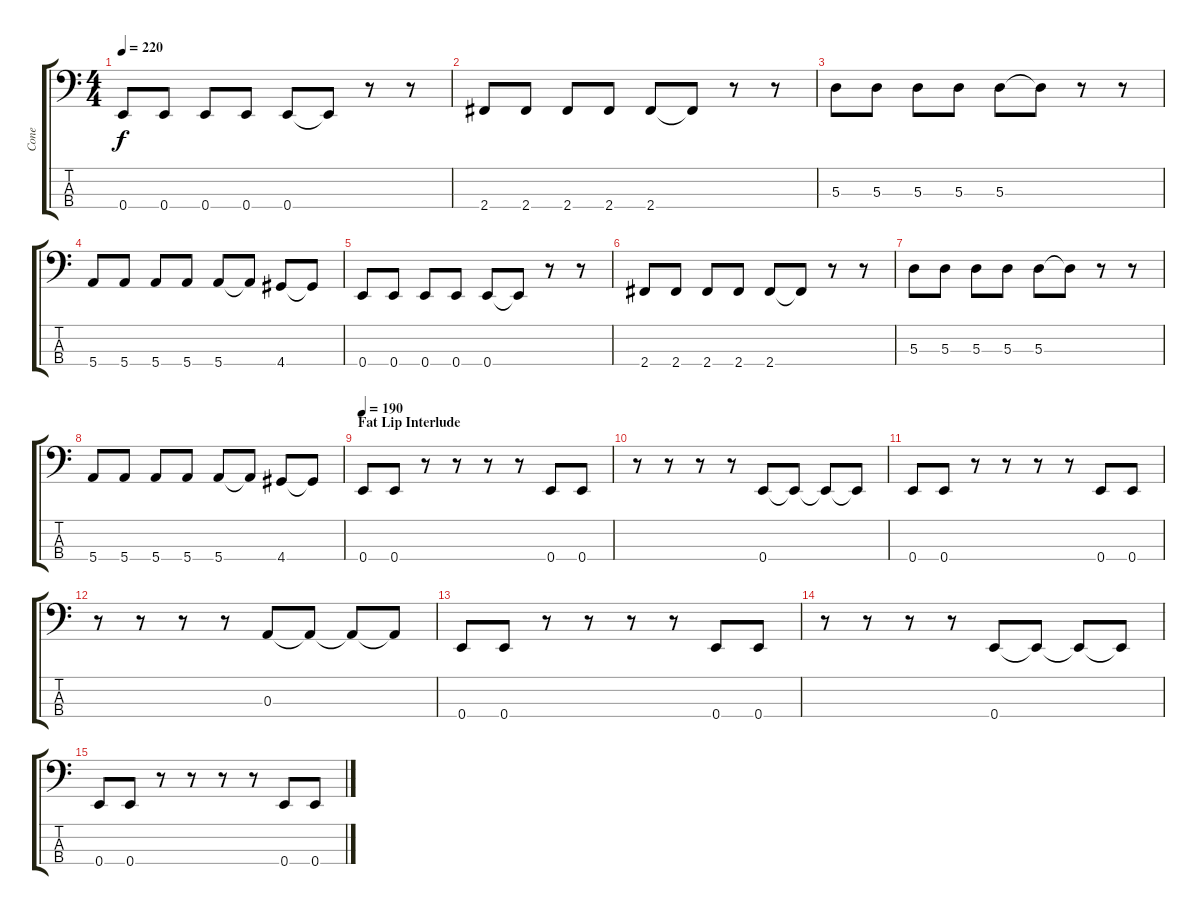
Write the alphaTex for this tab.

\track ("Cone" "Cone") {instrument electricbasspick}
\staff {score tabs}
\tuning (G2 D2 A1 E1) {hide}
\ts (4 4)
\tempo 220
\clef f4
\ks c
0.4.8{dy f} 0.4.8 0.4.8 0.4.8 0.4.8 0.4{t}.8 r.8 r.8 |
2.4.8 2.4.8 2.4.8 2.4.8 2.4.8 2.4{t}.8 r.8 r.8 |
5.3.8 5.3.8 5.3.8 5.3.8 5.3.8 5.3{t}.8 r.8 r.8 |
5.4.8 5.4.8 5.4.8 5.4.8 5.4.8 5.4{t}.8 4.4.8 4.4{t}.8 |
0.4.8 0.4.8 0.4.8 0.4.8 0.4.8 0.4{t}.8 r.8 r.8 |
2.4.8 2.4.8 2.4.8 2.4.8 2.4.8 2.4{t}.8 r.8 r.8 |
5.3.8 5.3.8 5.3.8 5.3.8 5.3.8 5.3{t}.8 r.8 r.8 |
5.4.8 5.4.8 5.4.8 5.4.8 5.4.8 5.4{t}.8 4.4.8 4.4{t}.8 |
\section ("" "Fat Lip Interlude")
\tempo 190
0.4.8 0.4.8 r.8 r.8 r.8 r.8 0.4.8 0.4.8 |
r.8 r.8 r.8 r.8 0.4.8 0.4{t}.8 0.4{t}.8 0.4{t}.8 |
0.4.8 0.4.8 r.8 r.8 r.8 r.8 0.4.8 0.4.8 |
r.8 r.8 r.8 r.8 0.3.8 0.3{t}.8 0.3{t}.8 0.3{t}.8 |
0.4.8 0.4.8 r.8 r.8 r.8 r.8 0.4.8 0.4.8 |
r.8 r.8 r.8 r.8 0.4.8 0.4{t}.8 0.4{t}.8 0.4{t}.8 |
0.4.8 0.4.8 r.8 r.8 r.8 r.8 0.4.8 0.4.8
